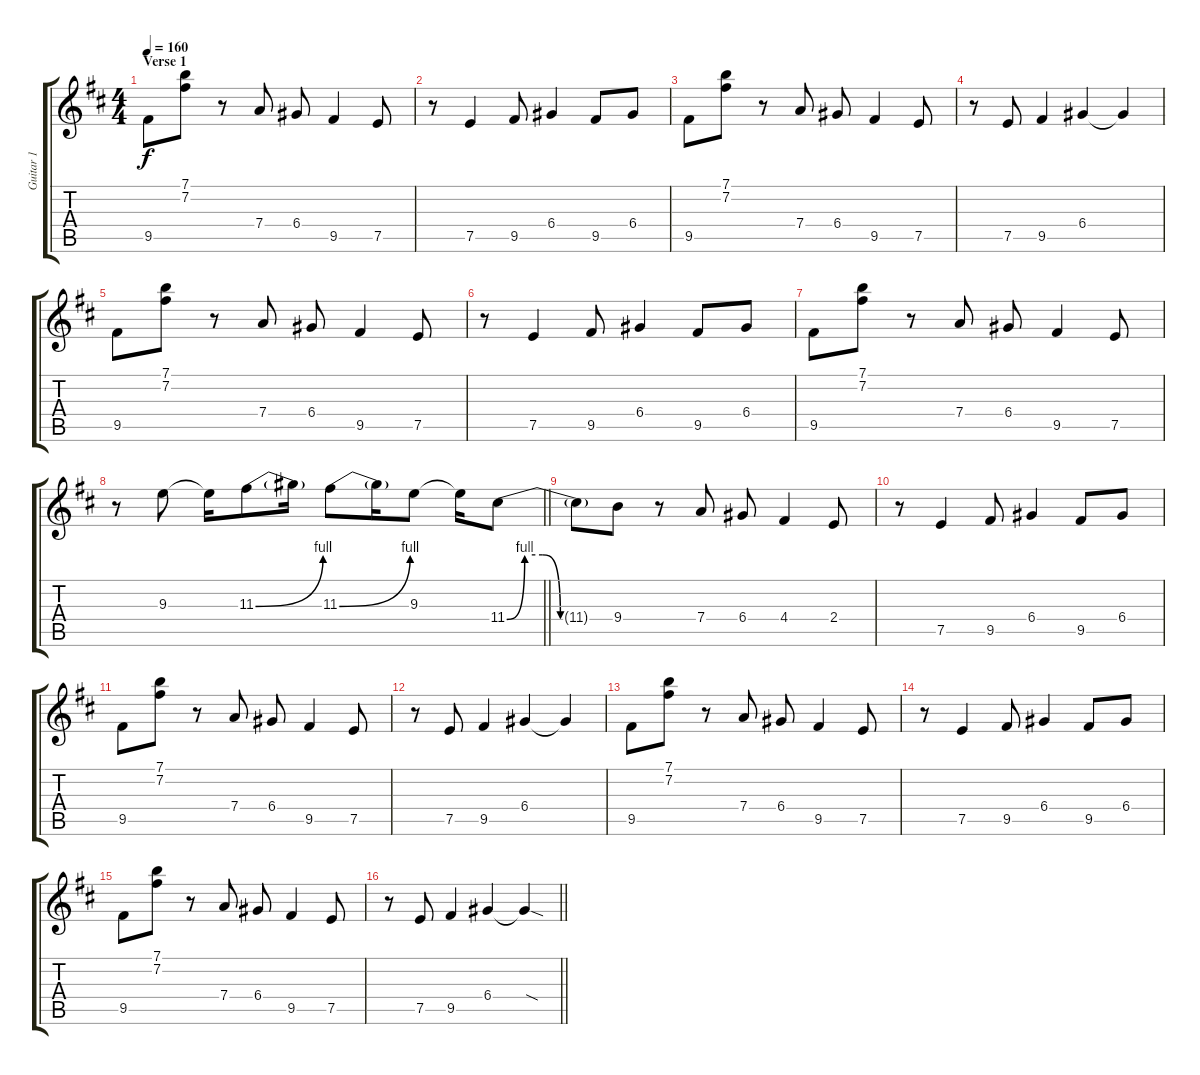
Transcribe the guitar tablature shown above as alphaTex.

\track ("Guitar 1" "Guitar 1") {instrument overdrivenguitar}
\staff {score tabs}
\tuning (E4 B3 G3 D3 A2 E2) {hide}
\ts (4 4)
\section ("" "Verse 1")
\tempo 160
\clef g2
\ks d
9.5.8{dy f} (7.1 7.2).8 r.8 7.4.8 6.4.8 9.5.4 7.5.8 |
r.8 7.5.4 9.5.8 6.4.4 9.5.8 6.4.8 |
9.5.8 (7.1 7.2).8 r.8 7.4.8 6.4.8 9.5.4 7.5.8 |
r.8 7.5.8 9.5.4 6.4.4 6.4{t}.4 |
9.5.8 (7.1 7.2).8 r.8 7.4.8 6.4.8 9.5.4 7.5.8 |
r.8 7.5.4 9.5.8 6.4.4 9.5.8 6.4.8 |
9.5.8 (7.1 7.2).8 r.8 7.4.8 6.4.8 9.5.4 7.5.8 |
\barLineRight lightlight
r.8 9.3.8 9.3{t}.16 11.3{be (bend 0 0 60 4)}.8 11.3{t}.16 11.3{be (bend 0 0 60 4)}.8 11.3{t}.16 9.3.8 9.3{t}.16 11.4{be (custom 0 0 10 4 20 4 30 0 60 0)}.8 |
11.4{t}.8 9.4.8 r.8 7.4.8 6.4.8 4.4.4 2.4.8 |
r.8 7.5.4 9.5.8 6.4.4 9.5.8 6.4.8 |
9.5.8 (7.1 7.2).8 r.8 7.4.8 6.4.8 9.5.4 7.5.8 |
r.8 7.5.8 9.5.4 6.4.4 6.4{t}.4 |
9.5.8 (7.1 7.2).8 r.8 7.4.8 6.4.8 9.5.4 7.5.8 |
r.8 7.5.4 9.5.8 6.4.4 9.5.8 6.4.8 |
9.5.8 (7.1 7.2).8 r.8 7.4.8 6.4.8 9.5.4 7.5.8 |
\barLineRight lightlight
r.8 7.5.8 9.5.4 6.4.4 6.4{sod t}.4
